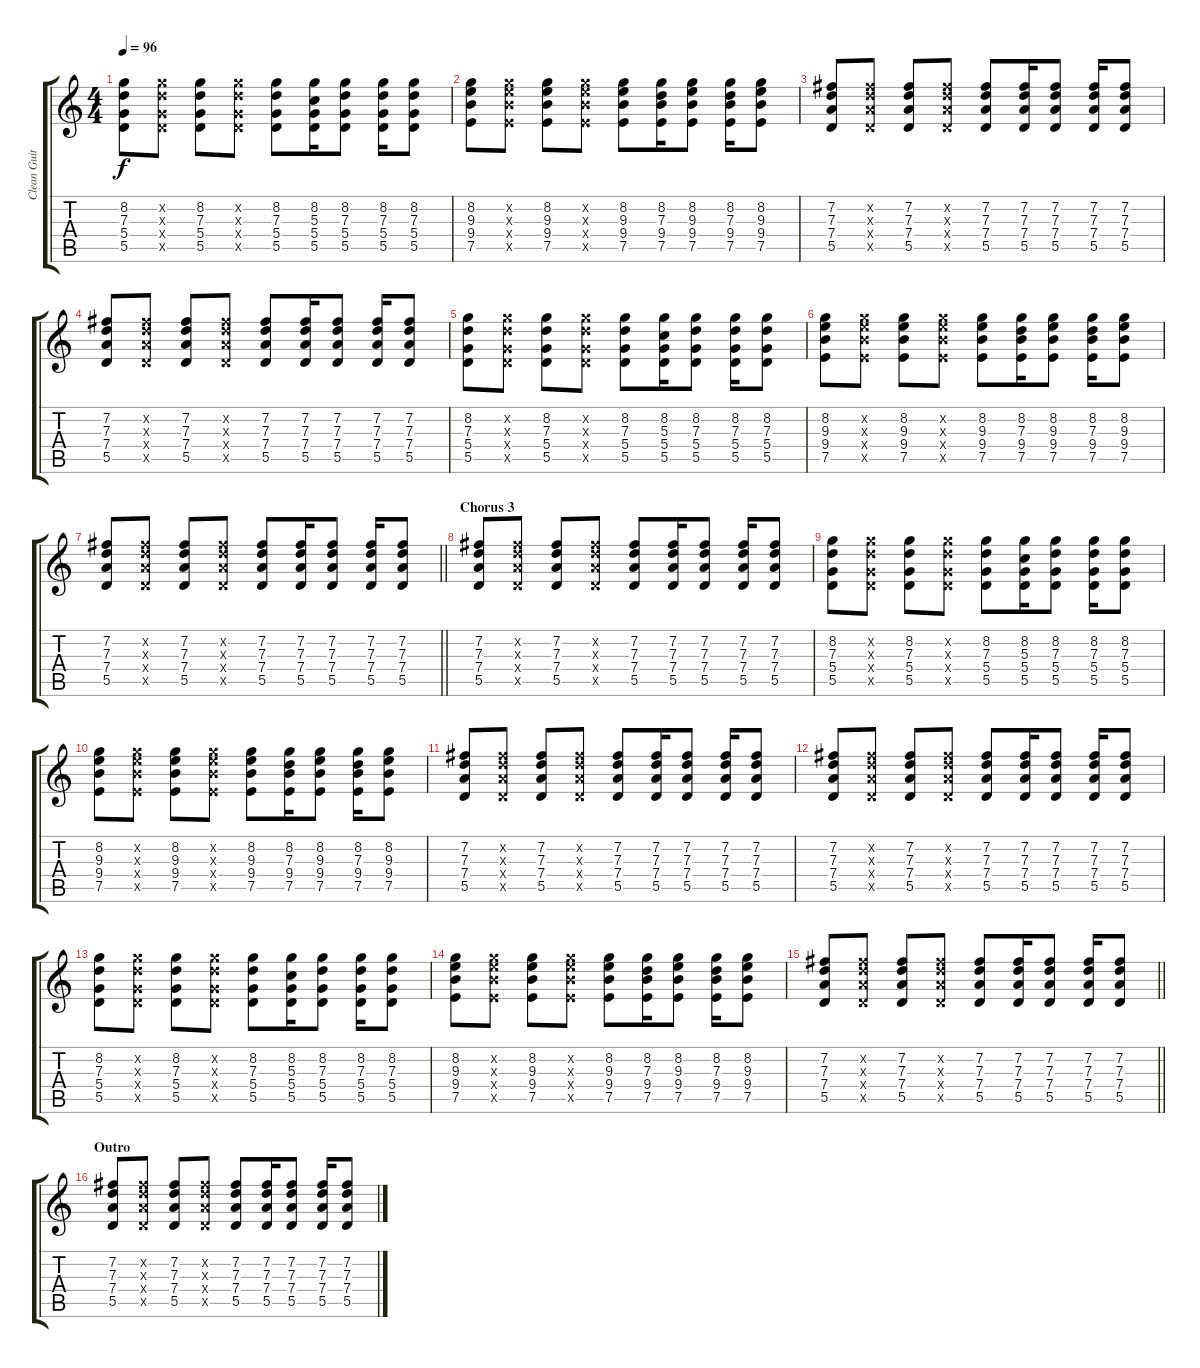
\track ("Clean Guitar" "Clean Guit") {instrument electricguitarjazz}
\staff {score tabs}
\tuning (E4 B3 G3 D3 A2 E2) {hide}
\ts (4 4)
\tempo 96
\clef g2
\ks c
(8.2 7.3 5.4 5.5).8{dy f} (8.2{x} 7.3{x} 5.4{x} 5.5{x}).8 (8.2 7.3 5.4 5.5).8 (8.2{x} 7.3{x} 5.4{x} 5.5{x}).8 (8.2 7.3 5.4 5.5).8 (8.2 5.3 5.4 5.5).16 (8.2 7.3 5.4 5.5).8 (8.2 7.3 5.4 5.5).16 (8.2 7.3 5.4 5.5).8 |
(8.2 9.3 9.4 7.5).8 (8.2{x} 9.3{x} 9.4{x} 7.5{x}).8 (8.2 9.3 9.4 7.5).8 (8.2{x} 9.3{x} 9.4{x} 7.5{x}).8 (8.2 9.3 9.4 7.5).8 (8.2 7.3 9.4 7.5).16 (8.2 9.3 9.4 7.5).8 (8.2 7.3 9.4 7.5).16 (8.2 9.3 9.4 7.5).8 |
(7.2 7.3 7.4 5.5).8 (7.2{x} 7.3{x} 7.4{x} 5.5{x}).8 (7.2 7.3 7.4 5.5).8 (7.2{x} 7.3{x} 7.4{x} 5.5{x}).8 (7.2 7.3 7.4 5.5).8 (7.2 7.3 7.4 5.5).16 (7.2 7.3 7.4 5.5).8 (7.2 7.3 7.4 5.5).16 (7.2 7.3 7.4 5.5).8 |
(7.2 7.3 7.4 5.5).8 (7.2{x} 7.3{x} 7.4{x} 5.5{x}).8 (7.2 7.3 7.4 5.5).8 (7.2{x} 7.3{x} 7.4{x} 5.5{x}).8 (7.2 7.3 7.4 5.5).8 (7.2 7.3 7.4 5.5).16 (7.2 7.3 7.4 5.5).8 (7.2 7.3 7.4 5.5).16 (7.2 7.3 7.4 5.5).8 |
(8.2 7.3 5.4 5.5).8 (8.2{x} 7.3{x} 5.4{x} 5.5{x}).8 (8.2 7.3 5.4 5.5).8 (8.2{x} 7.3{x} 5.4{x} 5.5{x}).8 (8.2 7.3 5.4 5.5).8 (8.2 5.3 5.4 5.5).16 (8.2 7.3 5.4 5.5).8 (8.2 7.3 5.4 5.5).16 (8.2 7.3 5.4 5.5).8 |
(8.2 9.3 9.4 7.5).8 (8.2{x} 9.3{x} 9.4{x} 7.5{x}).8 (8.2 9.3 9.4 7.5).8 (8.2{x} 9.3{x} 9.4{x} 7.5{x}).8 (8.2 9.3 9.4 7.5).8 (8.2 7.3 9.4 7.5).16 (8.2 9.3 9.4 7.5).8 (8.2 7.3 9.4 7.5).16 (8.2 9.3 9.4 7.5).8 |
\barLineRight lightlight
(7.2 7.3 7.4 5.5).8 (7.2{x} 7.3{x} 7.4{x} 5.5{x}).8 (7.2 7.3 7.4 5.5).8 (7.2{x} 7.3{x} 7.4{x} 5.5{x}).8 (7.2 7.3 7.4 5.5).8 (7.2 7.3 7.4 5.5).16 (7.2 7.3 7.4 5.5).8 (7.2 7.3 7.4 5.5).16 (7.2 7.3 7.4 5.5).8 |
\section ("" "Chorus 3")
(7.2 7.3 7.4 5.5).8 (7.2{x} 7.3{x} 7.4{x} 5.5{x}).8 (7.2 7.3 7.4 5.5).8 (7.2{x} 7.3{x} 7.4{x} 5.5{x}).8 (7.2 7.3 7.4 5.5).8 (7.2 7.3 7.4 5.5).16 (7.2 7.3 7.4 5.5).8 (7.2 7.3 7.4 5.5).16 (7.2 7.3 7.4 5.5).8 |
(8.2 7.3 5.4 5.5).8 (8.2{x} 7.3{x} 5.4{x} 5.5{x}).8 (8.2 7.3 5.4 5.5).8 (8.2{x} 7.3{x} 5.4{x} 5.5{x}).8 (8.2 7.3 5.4 5.5).8 (8.2 5.3 5.4 5.5).16 (8.2 7.3 5.4 5.5).8 (8.2 7.3 5.4 5.5).16 (8.2 7.3 5.4 5.5).8 |
(8.2 9.3 9.4 7.5).8 (8.2{x} 9.3{x} 9.4{x} 7.5{x}).8 (8.2 9.3 9.4 7.5).8 (8.2{x} 9.3{x} 9.4{x} 7.5{x}).8 (8.2 9.3 9.4 7.5).8 (8.2 7.3 9.4 7.5).16 (8.2 9.3 9.4 7.5).8 (8.2 7.3 9.4 7.5).16 (8.2 9.3 9.4 7.5).8 |
(7.2 7.3 7.4 5.5).8 (7.2{x} 7.3{x} 7.4{x} 5.5{x}).8 (7.2 7.3 7.4 5.5).8 (7.2{x} 7.3{x} 7.4{x} 5.5{x}).8 (7.2 7.3 7.4 5.5).8 (7.2 7.3 7.4 5.5).16 (7.2 7.3 7.4 5.5).8 (7.2 7.3 7.4 5.5).16 (7.2 7.3 7.4 5.5).8 |
(7.2 7.3 7.4 5.5).8 (7.2{x} 7.3{x} 7.4{x} 5.5{x}).8 (7.2 7.3 7.4 5.5).8 (7.2{x} 7.3{x} 7.4{x} 5.5{x}).8 (7.2 7.3 7.4 5.5).8 (7.2 7.3 7.4 5.5).16 (7.2 7.3 7.4 5.5).8 (7.2 7.3 7.4 5.5).16 (7.2 7.3 7.4 5.5).8 |
(8.2 7.3 5.4 5.5).8 (8.2{x} 7.3{x} 5.4{x} 5.5{x}).8 (8.2 7.3 5.4 5.5).8 (8.2{x} 7.3{x} 5.4{x} 5.5{x}).8 (8.2 7.3 5.4 5.5).8 (8.2 5.3 5.4 5.5).16 (8.2 7.3 5.4 5.5).8 (8.2 7.3 5.4 5.5).16 (8.2 7.3 5.4 5.5).8 |
(8.2 9.3 9.4 7.5).8 (8.2{x} 9.3{x} 9.4{x} 7.5{x}).8 (8.2 9.3 9.4 7.5).8 (8.2{x} 9.3{x} 9.4{x} 7.5{x}).8 (8.2 9.3 9.4 7.5).8 (8.2 7.3 9.4 7.5).16 (8.2 9.3 9.4 7.5).8 (8.2 7.3 9.4 7.5).16 (8.2 9.3 9.4 7.5).8 |
\barLineRight lightlight
(7.2 7.3 7.4 5.5).8 (7.2{x} 7.3{x} 7.4{x} 5.5{x}).8 (7.2 7.3 7.4 5.5).8 (7.2{x} 7.3{x} 7.4{x} 5.5{x}).8 (7.2 7.3 7.4 5.5).8 (7.2 7.3 7.4 5.5).16 (7.2 7.3 7.4 5.5).8 (7.2 7.3 7.4 5.5).16 (7.2 7.3 7.4 5.5).8 |
\section ("" "Outro")
(7.2 7.3 7.4 5.5).8 (7.2{x} 7.3{x} 7.4{x} 5.5{x}).8 (7.2 7.3 7.4 5.5).8 (7.2{x} 7.3{x} 7.4{x} 5.5{x}).8 (7.2 7.3 7.4 5.5).8 (7.2 7.3 7.4 5.5).16 (7.2 7.3 7.4 5.5).8 (7.2 7.3 7.4 5.5).16 (7.2 7.3 7.4 5.5).8
